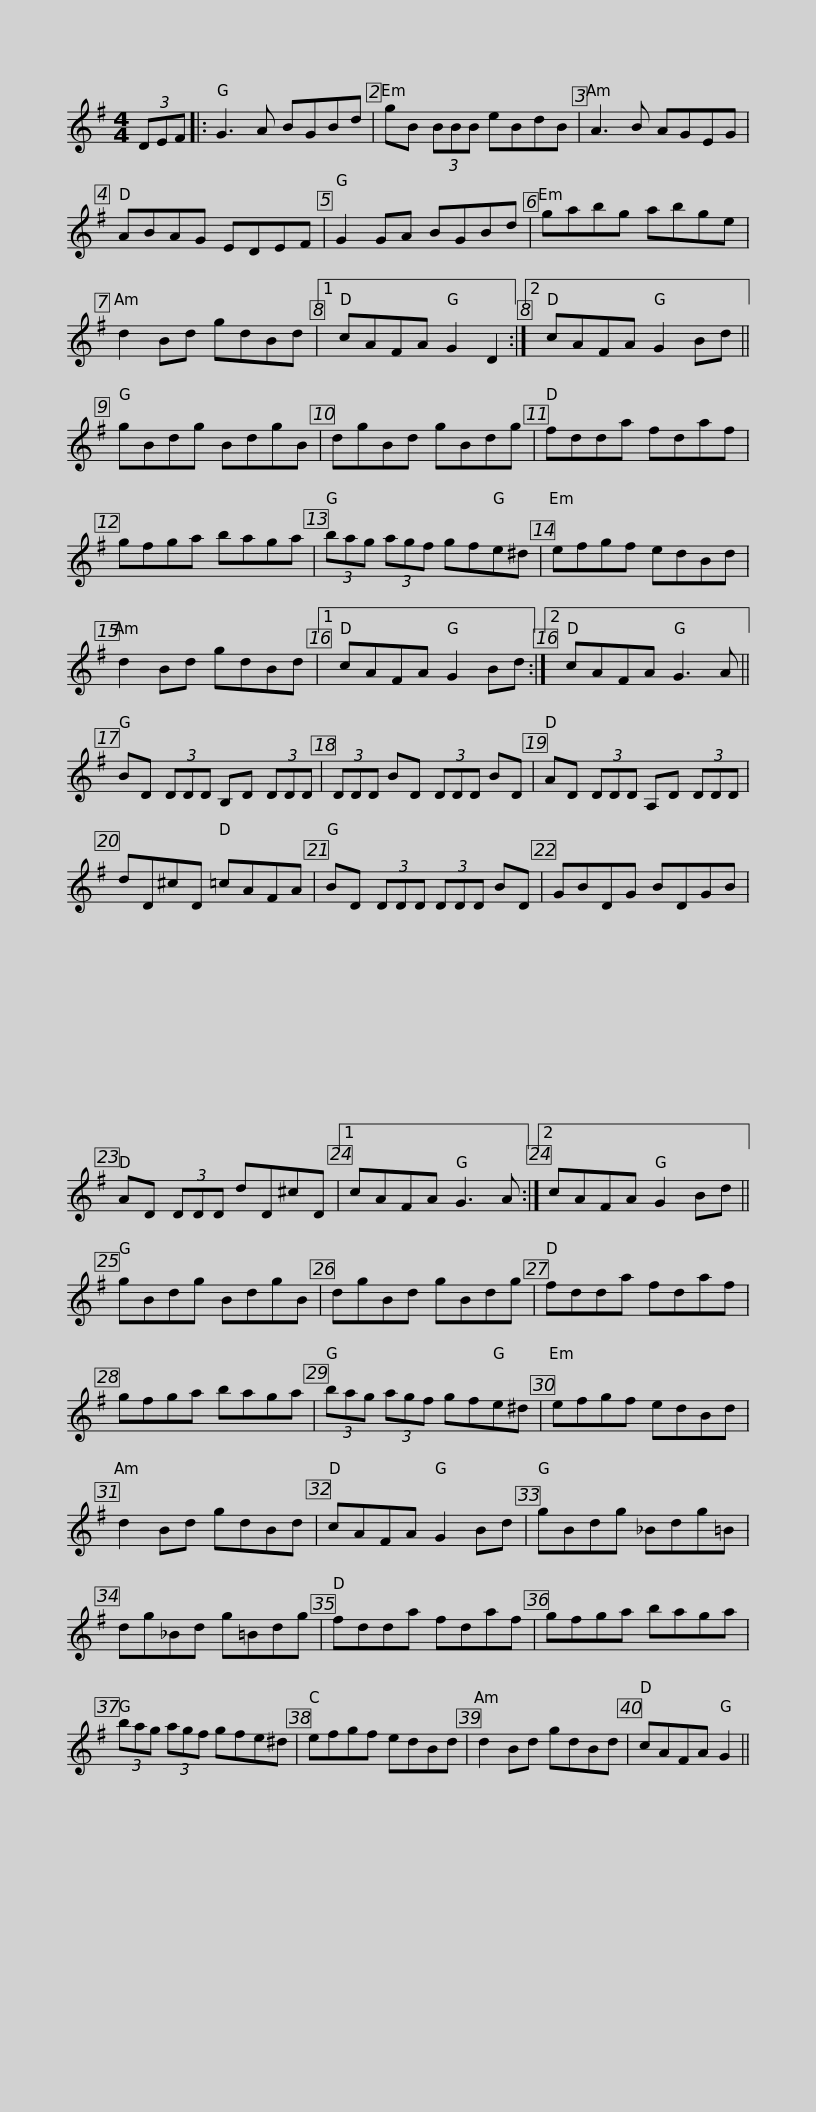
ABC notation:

X:1
L:1/8
M:4/4
I:linebreak $
K:G
V:1 treble
V:1
 (3DEF |: G3 A BGBd | gB (3BBB eBdB | A3 B AGEG | ABAG EDEF | %5
 G2 GA BGBd |$ gabg abge | d2 Bd gdBd |1 cAFA G2 D2 :|2 cAFA G2 Bd || %10
 gBdg BdgB |$ dgBd gBdg | fdda fdaf | gfga baga | (3bag (3agf gfe^d | %15
 efgf edBd |$ d2 Bd gdBd |1 cAFA G2 Bd :|2 cAFA G3 A || BD (3DDD B,D (3DDD | %20
 (3DDD BD (3DDD BD |$ AD (3DDD A,D (3DDD | dD^cD =cAFA | BD (3DDD (3DDD BD | GBDG BDGB |$ %25
 AD (3DDD dD^cD |1 cAFA G3 A :|2 cAFA G2 Bd || gBdg BdgB | dgBd gBdg |$ %30
 fdda fdaf | gfga baga | (3bag (3agf gfe^d | efgf edBd | d2 Bd gdBd |$ %35
 cAFA G2 Bd | gBdg _Bdg=B | dg_Bd g=Bdg | fdda fdaf | gfga baga |$ %40
 (3bag (3agf gfe^d | efgf edBd | d2 Bd gdBd | cAFA G2 || %44
